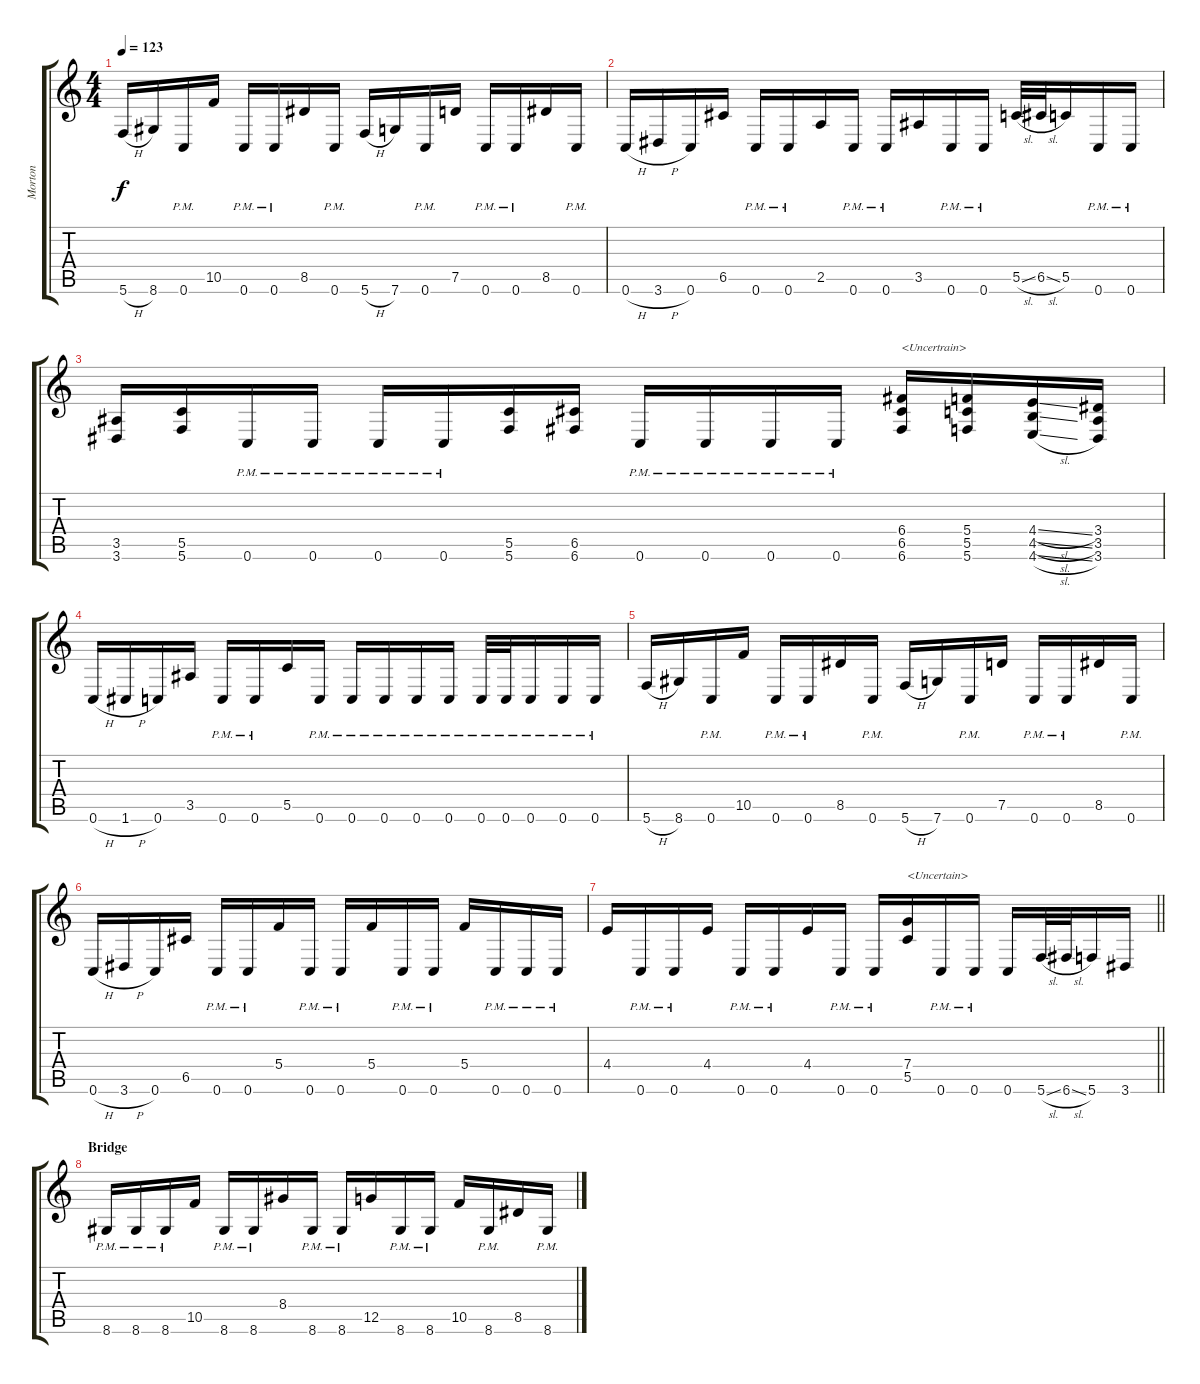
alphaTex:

\track ("Morton" "Morton") {instrument distortionguitar}
\staff {score tabs}
\tuning (D4 A3 F3 C3 G2 C2) {hide}
\ts (4 4)
\tempo 123
\clef g2
\ks c
5.6{h}.16{dy f} 8.6.16 0.6{pm}.16 10.5.16 0.6{pm}.16 0.6{pm}.16 8.5.16 0.6{pm}.16 5.6{h}.16 7.6.16 0.6{pm}.16 7.5.16 0.6{pm}.16 0.6{pm}.16 8.5.16 0.6{pm}.16 |
0.6{h}.16 3.6{h}.16 0.6.16 6.5.16 0.6{pm}.16 0.6{pm}.16 2.5.16 0.6{pm}.16 0.6{pm}.16 3.5.16 0.6{pm}.16 0.6{pm}.16 5.5{sl}.32 6.5{sl}.32 5.5.16 0.6{pm}.16 0.6{pm}.16 |
(3.5 3.6).16 (5.5 5.6).16 0.6{pm}.16 0.6{pm}.16 0.6{pm}.16 0.6{pm}.16 (5.5 5.6).16 (6.5 6.6).16 0.6{pm}.16 0.6{pm}.16 0.6{pm}.16 0.6{pm}.16 (6.4 6.5 6.6).16{txt "<Uncertrain>"} (5.4 5.5 5.6).16 (4.4{sl} 4.5{sl} 4.6{sl}).16 (3.4 3.5 3.6).16 |
0.6{h}.16 1.6{h}.16 0.6.16 3.5.16 0.6{pm}.16 0.6{pm}.16 5.5.16 0.6{pm}.16 0.6{pm}.16 0.6{pm}.16 0.6{pm}.16 0.6{pm}.16 0.6{pm}.32 0.6{pm}.32 0.6{pm}.16 0.6{pm}.16 0.6{pm}.16 |
5.6{h}.16 8.6.16 0.6{pm}.16 10.5.16 0.6{pm}.16 0.6{pm}.16 8.5.16 0.6{pm}.16 5.6{h}.16 7.6.16 0.6{pm}.16 7.5.16 0.6{pm}.16 0.6{pm}.16 8.5.16 0.6{pm}.16 |
0.6{h}.16 3.6{h}.16 0.6.16 6.5.16 0.6{pm}.16 0.6{pm}.16 5.4.16 0.6{pm}.16 0.6{pm}.16 5.4.16 0.6{pm}.16 0.6{pm}.16 5.4.16 0.6{pm}.16 0.6{pm}.16 0.6{pm}.16 |
\barLineRight lightlight
4.4.16 0.6{pm}.16 0.6{pm}.16 4.4.16 0.6{pm}.16 0.6{pm}.16 4.4.16 0.6{pm}.16 0.6{pm}.16 (7.4 5.5).16{txt "<Uncertain>"} 0.6{pm}.16 0.6{pm}.16 0.6.16 5.6{sl}.32 6.6{sl}.32 5.6.16 3.6.16 |
\section ("" "Bridge")
8.6{pm}.16 8.6{pm}.16 8.6{pm}.16 10.5.16 8.6{pm}.16 8.6{pm}.16 8.4.16 8.6{pm}.16 8.6{pm}.16 12.5.16 8.6{pm}.16 8.6{pm}.16 10.5.16 8.6{pm}.16 8.5.16 8.6{pm}.16
